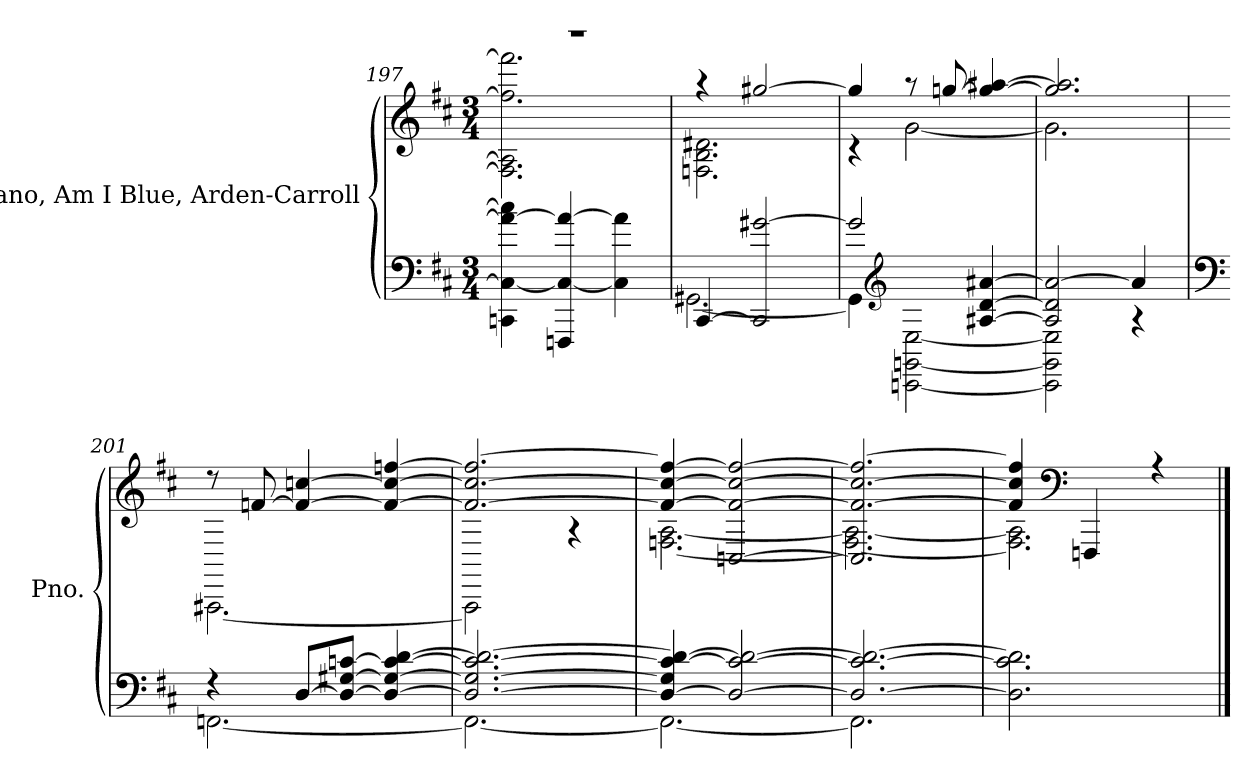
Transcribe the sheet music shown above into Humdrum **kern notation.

**kern	**kern
*part1	*part1
*staff2	*staff1
*I"Piano, Am I Blue, Arden-Carroll	*
*I'Pno.	*
*clefF4	*clefG2
*k[f#c#]	*k[f#c#]
*M3/4	*M3/4
=197	=197
*	*^
4CCn\ 4C\_ 4a\_ 4cc\]	2.r	2.F\] 2.A\] 2.ff\] 2.fff\]
4FFFn/ 4C/_ 4a/_	.	.
4C\] 4a\]	.	.
=198	=198	=198
*^	*	*
[4CC#/	[2.GG#X\	4r	2.Fn\ 2.B\ 2.d#X\
2CC#/] [2g#X/	.	[2gg#X/	.
=199	=199	=199	=199
2g#/]	4GG#\]	4gg#/]	4r
*clefG2	*	*	*
.	[2CCn\ [2GGn\ [2E\	8r	[2g\
.	.	[8ggn/	.
[4A#X/ [4d/ [4a#X/	.	4gg/_ [4aa#X/	.
!!LO:LB:g=z	!!
=200	=200	=200	=200
2A#/] 2d/] 2a#/_	2CC\] 2GG\] 2E\]	2.gg/] 2.aa#/]	2.g\]
4a#/]	4r	.	.
=201	=201	=201	=201
*clefF4	*	*	*
4r	[2.FFn\	8r	[2.AAA#X\
.	.	[8fn/	.
[8D/L	.	4f/_ [4ccn/	.
8D/_ [8G#X/ [8cn/J	.	.	.
4D/_ 4G#/_ 4c/_ [4d/	.	4f/_ 4cc/_ [4ffn/	.
=202	=202	=202	=202
2.D/_ 2.G#/_ 2.c/_ 2.d/_	2.FF\_	2.f/_ 2.cc/_ 2.ff/_	2AAA#\]
.	.	.	4r
=203	=203	=203	=203
4D/_ 4G#/] 4c/_ 4d/_	2.FF\_	4f/_ 4cc/_ 4ff/_	[2.Fn\ [2.A\
2D/_ 2c/_ 2d/_	.	[2Cn/ 2f/_ 2cc/_ 2ff/_	.
=204	=204	=204	=204
2.D/_ 2.c/_ 2.d/_	2.FF\]	2.C/] 2.f/_ 2.cc/_ 2.ff/_	2.F\_ 2.A\_
*v	*v	*	*
=205	=205	=205
2.D\] 2.c\] 2.d\]	4f/] 4cc/] 4ff/]	2.F\] 2.A\]
*	*clefF4	*
.	4FFFn/	.
.	4r	.
*	*v	*v
==	==
*-	*-
